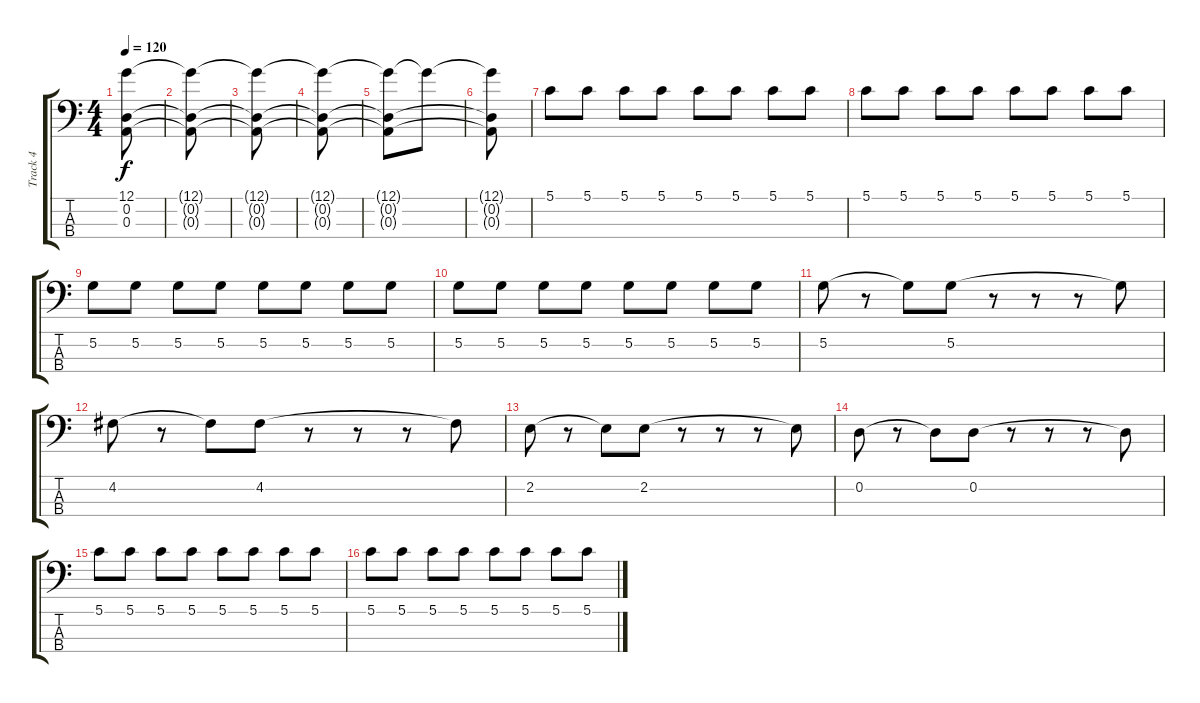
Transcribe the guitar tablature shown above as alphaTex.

\track ("Track 4" "Track 4") {instrument electricbassfinger}
\staff {score tabs}
\tuning (G2 D2 A1 E1) {hide}
\ts (4 4)
\tempo 120
\clef f4
\ks c
(12.1{t} 0.2{t} 0.3).8{dy f} |
(12.1{t} 0.2{t} 0.3{t}).8 |
(12.1{t} 0.2{t} 0.3{t}).8 |
(12.1{t} 0.2{t} 0.3{t}).8 |
(12.1{t} 0.2{t} 0.3{t}).8 12.1{t}.8 |
(12.1{t} 0.2{t} 0.3{t}).8 |
5.1.8 5.1.8 5.1.8 5.1.8 5.1.8 5.1.8 5.1.8 5.1.8 |
5.1.8 5.1.8 5.1.8 5.1.8 5.1.8 5.1.8 5.1.8 5.1.8 |
5.2.8 5.2.8 5.2.8 5.2.8 5.2.8 5.2.8 5.2.8 5.2.8 |
5.2.8 5.2.8 5.2.8 5.2.8 5.2.8 5.2.8 5.2.8 5.2.8 |
5.2.8 r.8 5.2{t}.8 5.2.8 r.8 r.8 r.8 5.2{t}.8 |
4.2.8 r.8 4.2{t}.8 4.2.8 r.8 r.8 r.8 4.2{t}.8 |
2.2.8 r.8 2.2{t}.8 2.2.8 r.8 r.8 r.8 2.2{t}.8 |
0.2.8 r.8 0.2{t}.8 0.2.8 r.8 r.8 r.8 0.2{t}.8 |
5.1.8 5.1.8 5.1.8 5.1.8 5.1.8 5.1.8 5.1.8 5.1.8 |
5.1.8 5.1.8 5.1.8 5.1.8 5.1.8 5.1.8 5.1.8 5.1.8
